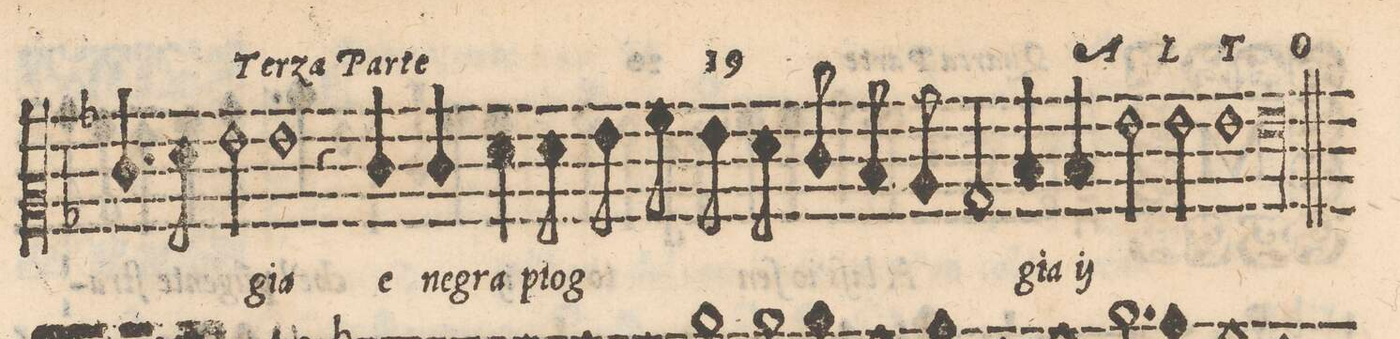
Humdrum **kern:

**kern	**text
*I"ALTO	*
*clefC2	*
*k[b-]	*
*met(C)	*
*M2/1	*
4.e/	.
8f\	.
2g\	.
1g	-gia
=38-	=38-
4r	.
4e/	e
4e/	ne-
4f\	-gra
8f\	piog-
8g\	.
8a\	.
8g\	.
8f\	.
8e/	.
8d/	.
8c/	.
=39-	=39-
2B-/	.
4d/	-gia
*	*ij
4d/	e
2g\	ne-
2g\	-gra
=40-	=40-
1g	piog-
1gl	-gia
*	*Xij
==	==
*-	*-
